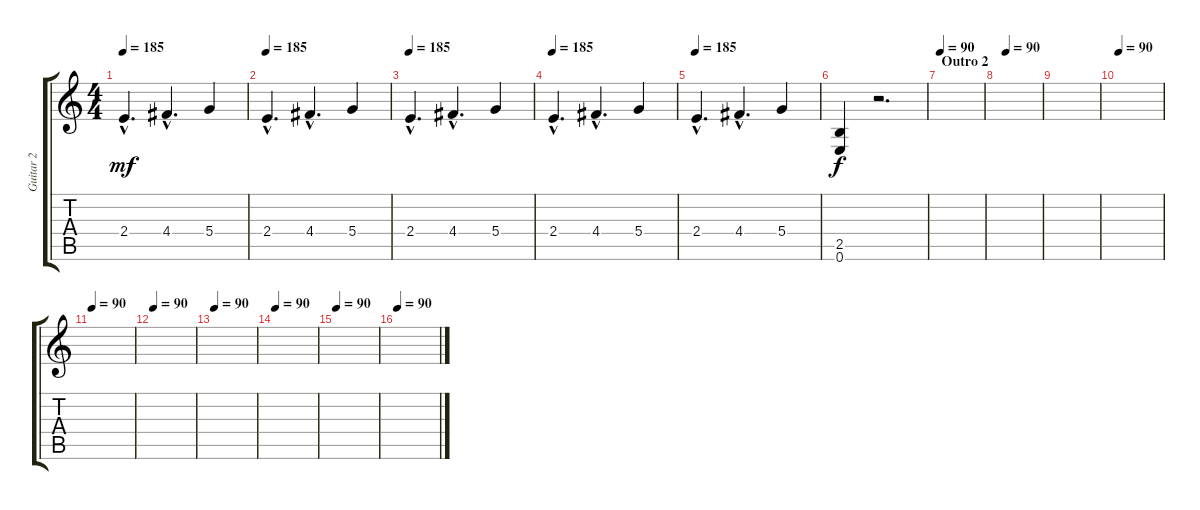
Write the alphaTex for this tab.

\track ("Guitar 2 " "Guitar 2 ") {instrument distortionguitar}
\staff {score tabs}
\tuning (E4 B3 G3 D3 A2 E2) {hide}
\ts (4 4)
\tempo 185
\clef g2
\ks c
2.4{hac}.4{d dy mf} 4.4{hac}.4{d} 5.4.4 |
\tempo 185
2.4{hac}.4{d} 4.4{hac}.4{d} 5.4.4 |
\tempo 185
2.4{hac}.4{d} 4.4{hac}.4{d} 5.4.4 |
\tempo 185
2.4{hac}.4{d} 4.4{hac}.4{d} 5.4.4 |
\tempo 185
2.4{hac}.4{d} 4.4{hac}.4{d} 5.4.4 |
(2.5 0.6).4{dy f} r.2{d} |
\section ("" "Outro 2 ")
\tempo 90
|
\tempo (90 0.1875)
|
|
\tempo 90
|
\tempo 90
|
\tempo 90
|
\tempo 90
|
\tempo 90
|
\tempo 90
|
\tempo 90
